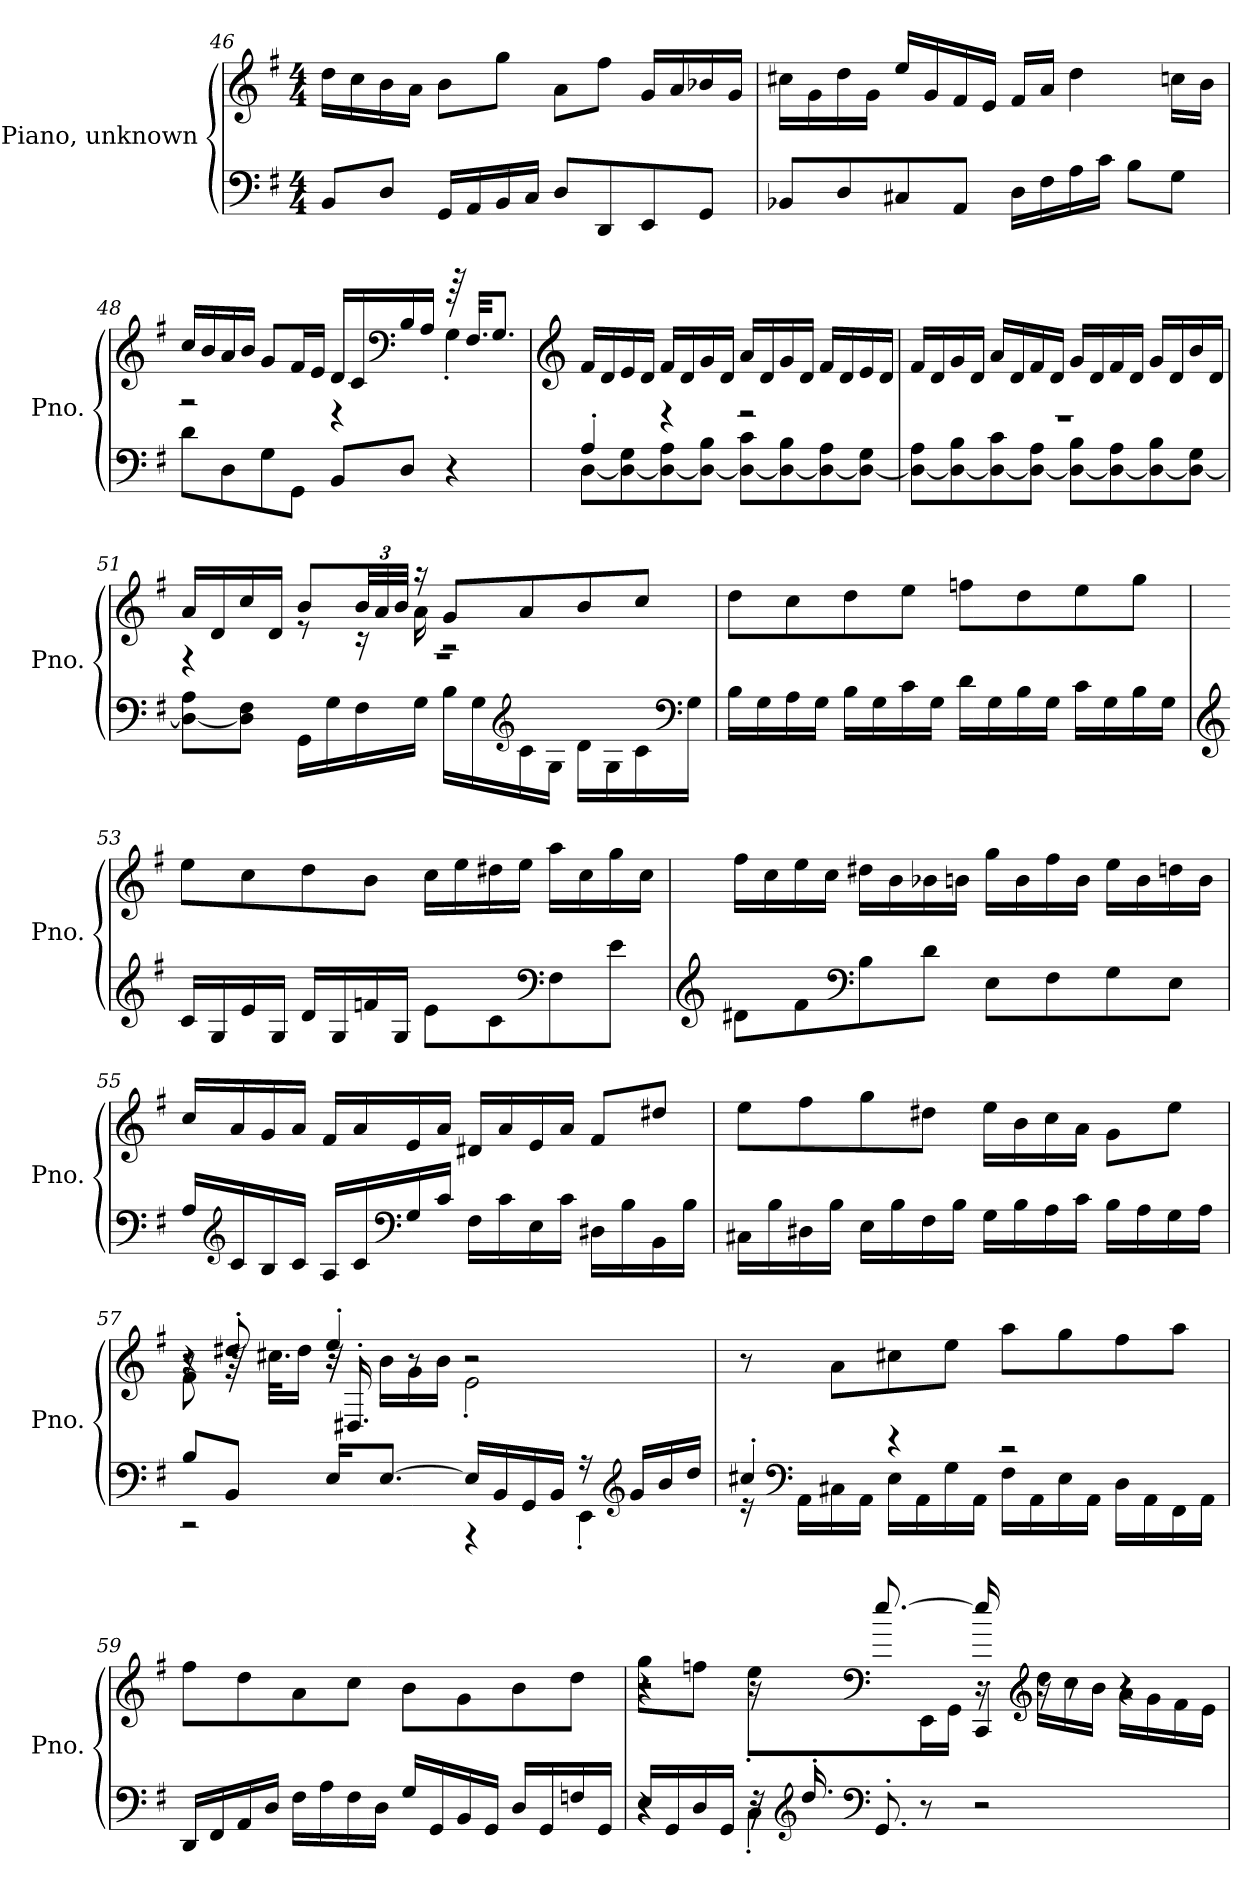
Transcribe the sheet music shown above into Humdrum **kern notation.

**kern	**kern
*part1	*part1
*staff2	*staff1
*I"Piano, unknown	*
*I'Pno.	*
*clefF4	*clefG2
*k[f#]	*k[f#]
*M4/4	*M4/4
=46	=46
8BB/L	16dd\LL
.	16cc\
8D/J	16b\
.	16a\JJ
16GG/LL	8b\L
16AA/	.
16BB/	8gg\J
16C/JJ	.
8D/L	8a\L
8DD/	8ff#\J
8EE/	16g/LL
.	16a/
8GG/J	16b-X/
.	16g/JJ
=47	=47
8BB-X/L	16cc#X\LL
.	16g\
8D/	16dd\
.	16g\JJ
8C#X/	16ee/LL
.	16g/
8AA/J	16f#/
.	16e/JJ
16D\LL	16f#/LL
16F#\	16a/JJ
16A\	4dd\
16c\JJ	.
8B\L	.
8G\J	16ccn\LL
.	16b\JJ
!!LO:LB:g=z
=48	=48
*	*^
8d\L	16cc/LL	2r
.	16b/	.
8D\	16a/	.
.	16b/JJ	.
8G\	8g/L	.
8GG\J	16f#/L	.
.	16e/JJ	.
8BB/L	16d/LL	4r
.	16c/	.
*	*clefF4	*
8D/J	16B/	.
.	16A/JJ	.
4r	64r	4G'\
.	32.F#/KKL	.
.	8.G/J	.
*	*v	*v
=49	=49
*	*clefG2
*^	*
4A'/	[8D\L	16f#/LL
.	.	16d/
.	8D\_ 8G\	16e/
.	.	16d/JJ
4r	8D\_ 8A\	16f#/LL
.	.	16d/
.	8D\_ 8B\J	16g/
.	.	16d/JJ
2r	8D\_ 8c\L	16a/LL
.	.	16d/
.	8D\_ 8B\	16g/
.	.	16d/JJ
.	8D\_ 8A\	16f#/LL
.	.	16d/
.	8D\_ 8G\J	16e/
.	.	16d/JJ
!!LO:PB:g=z
=50	=50	=50
1r	8D\_ 8A\L	16f#/LL
.	.	16d/
.	8D\_ 8B\	16g/
.	.	16d/JJ
.	8D\_ 8c\	16a/LL
.	.	16d/
.	8D\_ 8A\J	16f#/
.	.	16d/JJ
.	8D\_ 8B\L	16g/LL
.	.	16d/
.	8D\_ 8A\	16f#/
.	.	16d/JJ
.	8D\_ 8B\	16g/LL
.	.	16d/
.	8D\_ 8G\J	16b/
.	.	16d/JJ
=51	=51	=51
*	*	*^
1r	8D\_ 8A\L	16a/LL	4r
.	.	16d/	.
.	8D\] 8F#\J	16cc/	.
.	.	16d/JJ	.
.	16GG\LL	8b/L	8r
.	16G\	.	.
*	*	*Xbrackettup	*
.	16F#\	48b/LL	16r
.	.	48a/	.
.	.	48b/JJJ	.
.	16G\JJ	16r	16a\
.	16B\LL	8g/L	2r
.	16G\	.	.
*clefG2	*	*	*
.	16c\	8a/	.
.	16G\JJ	.	.
.	16d\LL	8b/	.
.	16G\	.	.
.	16c\	8cc/J	.
*clefF4	*	*	*
.	16G\JJ	.	.
*v	*v	*	*
*	*v	*v
!!LO:LB:g=z
=52	=52
16B\LL	8dd\L
16G\	.
16A\	8cc\
16G\JJ	.
16B\LL	8dd\
16G\	.
16c\	8ee\J
16G\JJ	.
16d\LL	8ffn\L
16G\	.
16B\	8dd\
16G\JJ	.
16c\LL	8ee\
16G\	.
16B\	8gg\J
16G\JJ	.
=53	=53
*clefG2	*
16c/LL	8ee\L
16G/	.
16e/	8cc\
16G/JJ	.
16d/LL	8dd\
16G/	.
16fn/	8b\J
16G/JJ	.
8e\L	16cc\LL
.	16ee\
8c\	16dd#X\
.	16ee\JJ
*clefF4	*
8F#\	16aa\LL
.	16cc\
8e\J	16gg\
.	16cc\JJ
!!LO:LB:g=z
=54	=54
*clefG2	*
8d#X\L	16ff#\LL
.	16cc\
8f#\	16ee\
.	16cc\JJ
*clefF4	*
8B\	16dd#X\LL
.	16b\
8d#\J	16b-X\
.	16bn\JJ
8E\L	16gg\LL
.	16b\
8F#\	16ff#\
.	16b\JJ
8G\	16ee\LL
.	16b\
8E\J	16ddn\
.	16b\JJ
=55	=55
16A/LL	16cc/LL
*clefG2	*
16c/	16a/
16B/	16g/
16c/JJ	16a/JJ
16A/LL	16f#/LL
16c/	16a/
*clefF4	*
16G/	16e/
16c/JJ	16a/JJ
16F#\LL	16d#X/LL
16c\	16a/
16E\	16e/
16c\JJ	16a/JJ
16D#X\LL	8f#/L
16B\	.
16BB\	8dd#X/J
16B\JJ	.
!!LO:LB:g=z
=56	=56
16C#X\LL	8ee\L
16B\	.
16D#X\	8ff#\
16B\JJ	.
16E\LL	8gg\
16B\	.
16F#\	8dd#X\J
16B\JJ	.
16G\LL	16ee\LL
16B\	16b\
16A\	16cc\
16c\JJ	16a\JJ
16B\LL	8g\L
16A\	.
16G\	8ee\J
16A\JJ	.
=57	=57
*^	*^
*	*	*	*^
8B/L	2r	8r	8f#\	4r
8BB/J	.	8dd#X'/	64r	.
.	.	.	32.cc#X\KLL	.
.	.	.	16dd#\JJ	.
16E/KL	.	4ee'/	16r	32r
.	.	.	.	16.D#X'/
[8.E/J	.	.	16b\LL	.
.	.	.	16g\	8r
.	.	.	16b\JJ	.
16E/LL]	4r	2r	2e'\	2r
16BB/	.	.	.	.
16GG/	.	.	.	.
16BB/JJ	.	.	.	.
16r	4EE'\	.	.	.
*clefG2	*	*	*	*
16g/LL	.	.	.	.
16b/	.	.	.	.
16dd/JJ	.	.	.	.
*	*	*v	*v	*v
!!LO:LB:g=z
=58	=58	=58
4cc#X'/	16r	8r
*clefF4	*	*
.	16AA\LL	.
.	16C#X\	8a\L
.	16AA\JJ	.
4r	16E\LL	8cc#X\
.	16AA\	.
.	16G\	8ee\J
.	16AA\JJ	.
2r	16F#\LL	8aa\L
.	16AA\	.
.	16E\	8gg\
.	16AA\JJ	.
.	16D\LL	8ff#\
.	16AA\	.
.	16FF#\	8aa\J
.	16AA\JJ	.
*v	*v	*
=59	=59
16DD/LL	8ff#\L
16FF#/	.
16AA/	8dd\
16D/JJ	.
16F#\LL	8a\
16A\	.
16F#\	8cc\J
16D\JJ	.
16G/LL	8b\L
16GG/	.
16BB/	8g\
16GG/JJ	.
16D/LL	8b\
16GG/	.
16Fn/	8dd\J
16GG/JJ	.
!!LO:LB:g=z
=60	=60
*^	*^
*	*^	*	*^
4r	4r	16E/LL	4r	8gg\L	2r
.	.	16GG/	.	.	.
.	.	16D/	.	8ffn\J	.
.	.	16GG/JJ	.	.	.
32r	4C'\	16r	16r	8ee'\L	.
*clefG2	*	*	*	*	*
16.dd'/	.	.	.	.	.
*clefF4	*	*	*clefF4	*	*
.	.	8.GG'/	[8.ee/	.	.
8r	.	.	.	16EE\L	.
.	.	.	.	16GG\JJ	.
2r	2r	2r	16ee/]	16r	4CC'/
*	*	*	*clefG2	*	*
.	.	.	16r	16dd\LL	.
.	.	.	8r	16cc\	.
.	.	.	.	16b\JJ	.
.	.	.	4r	16a\LL	4r
.	.	.	.	16g\	.
.	.	.	.	16f#\	.
.	.	.	.	16e\JJ	.
*v	*v	*v	*	*	*
*	*v	*v	*v
=	=
*-	*-
